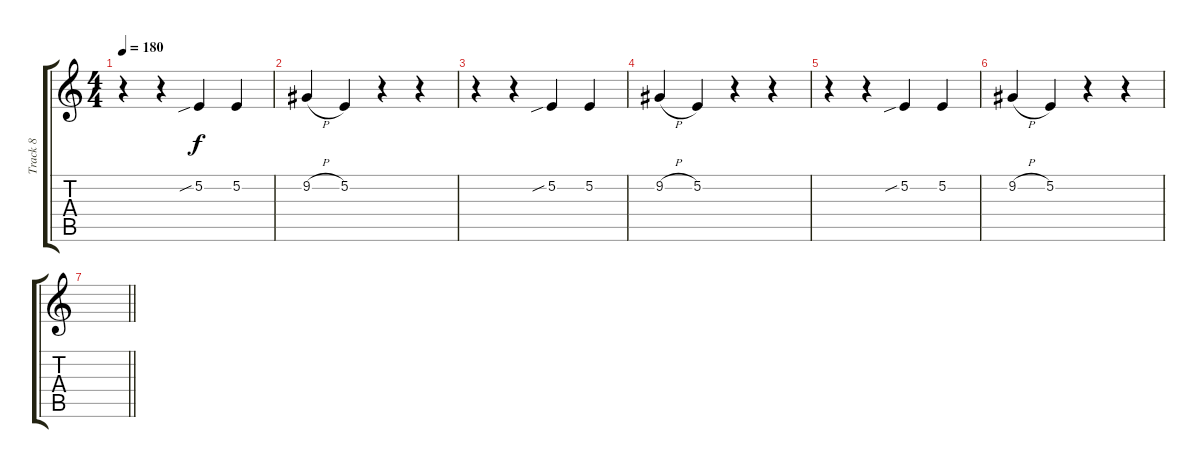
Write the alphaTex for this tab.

\track ("Track 8" "Track 8") {instrument clarinet}
\staff {score tabs}
\tuning (E4 B3 G3 D3 A2 E2) {hide}
\ts (4 4)
\tempo 180
\clef g2
\ks c
r.4{dy f} r.4 5.2{sib}.4 5.2.4 |
9.2{h}.4 5.2.4 r.4 r.4 |
r.4 r.4 5.2{sib}.4 5.2.4 |
9.2{h}.4 5.2.4 r.4 r.4 |
r.4 r.4 5.2{sib}.4 5.2.4 |
9.2{h}.4 5.2.4 r.4 r.4 |
\barLineRight lightlight
